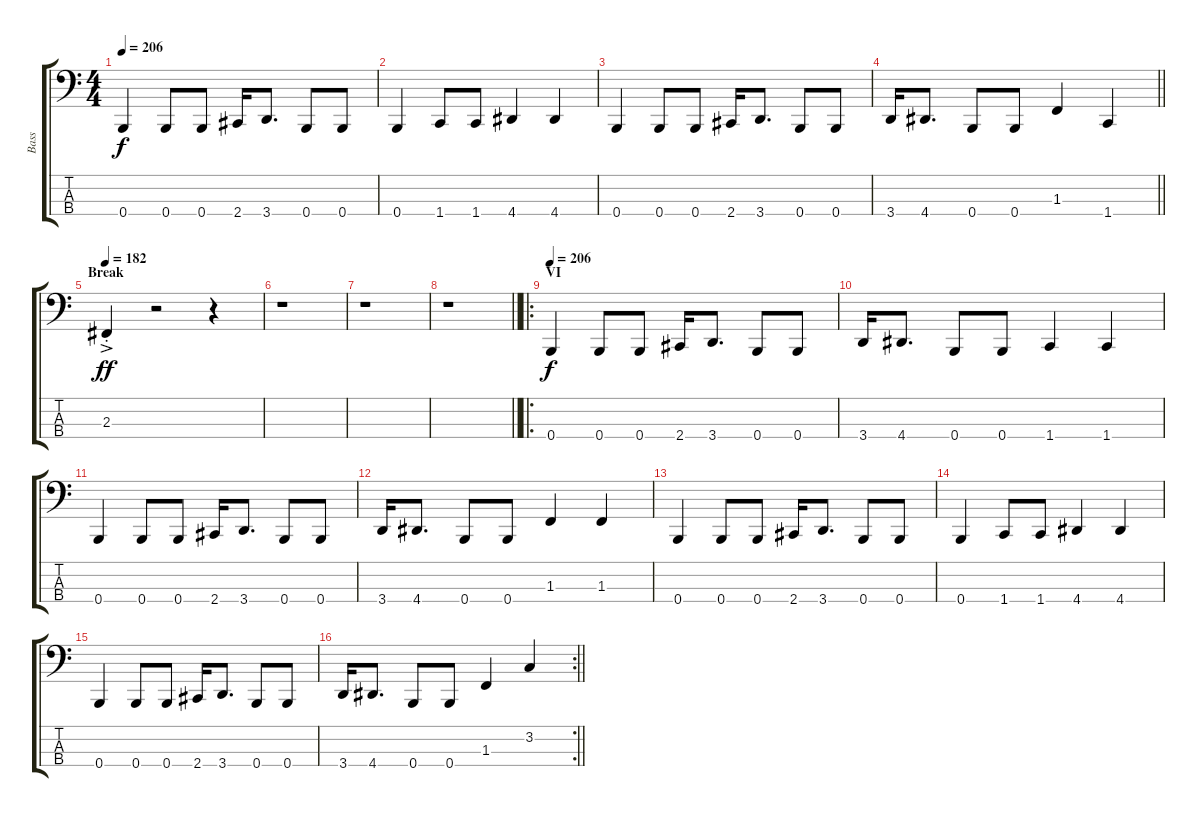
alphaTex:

\track ("Bass" "Bass") {instrument distortionguitar}
\staff {score tabs}
\tuning (D2 A1 E1 B0) {hide}
\ts (4 4)
\tempo 206
\clef f4
\ks c
0.4.4{dy f} 0.4.8 0.4.8 2.4.16 3.4.8{d} 0.4.8 0.4.8 |
0.4.4 1.4.8 1.4.8 4.4.4 4.4.4 |
0.4.4 0.4.8 0.4.8 2.4.16 3.4.8{d} 0.4.8 0.4.8 |
\barLineRight lightlight
3.4.16 4.4.8{d} 0.4.8 0.4.8 1.3.4 1.4.4 |
\section ("" "Break")
\tempo 182
2.3{ac st}.4{dy ff} r.2 r.4 |
r.1 |
r.1 |
\barLineRight lightlight
r.1 |
\ro
\section ("" "VI")
\tempo 206
0.4.4{dy f} 0.4.8 0.4.8 2.4.16 3.4.8{d} 0.4.8 0.4.8 |
3.4.16 4.4.8{d} 0.4.8 0.4.8 1.4.4 1.4.4 |
0.4.4 0.4.8 0.4.8 2.4.16 3.4.8{d} 0.4.8 0.4.8 |
3.4.16 4.4.8{d} 0.4.8 0.4.8 1.3.4 1.3.4 |
0.4.4 0.4.8 0.4.8 2.4.16 3.4.8{d} 0.4.8 0.4.8 |
0.4.4 1.4.8 1.4.8 4.4.4 4.4.4 |
0.4.4 0.4.8 0.4.8 2.4.16 3.4.8{d} 0.4.8 0.4.8 |
\rc 2
\barLineRight lightlight
3.4.16 4.4.8{d} 0.4.8 0.4.8 1.3.4 3.2.4
